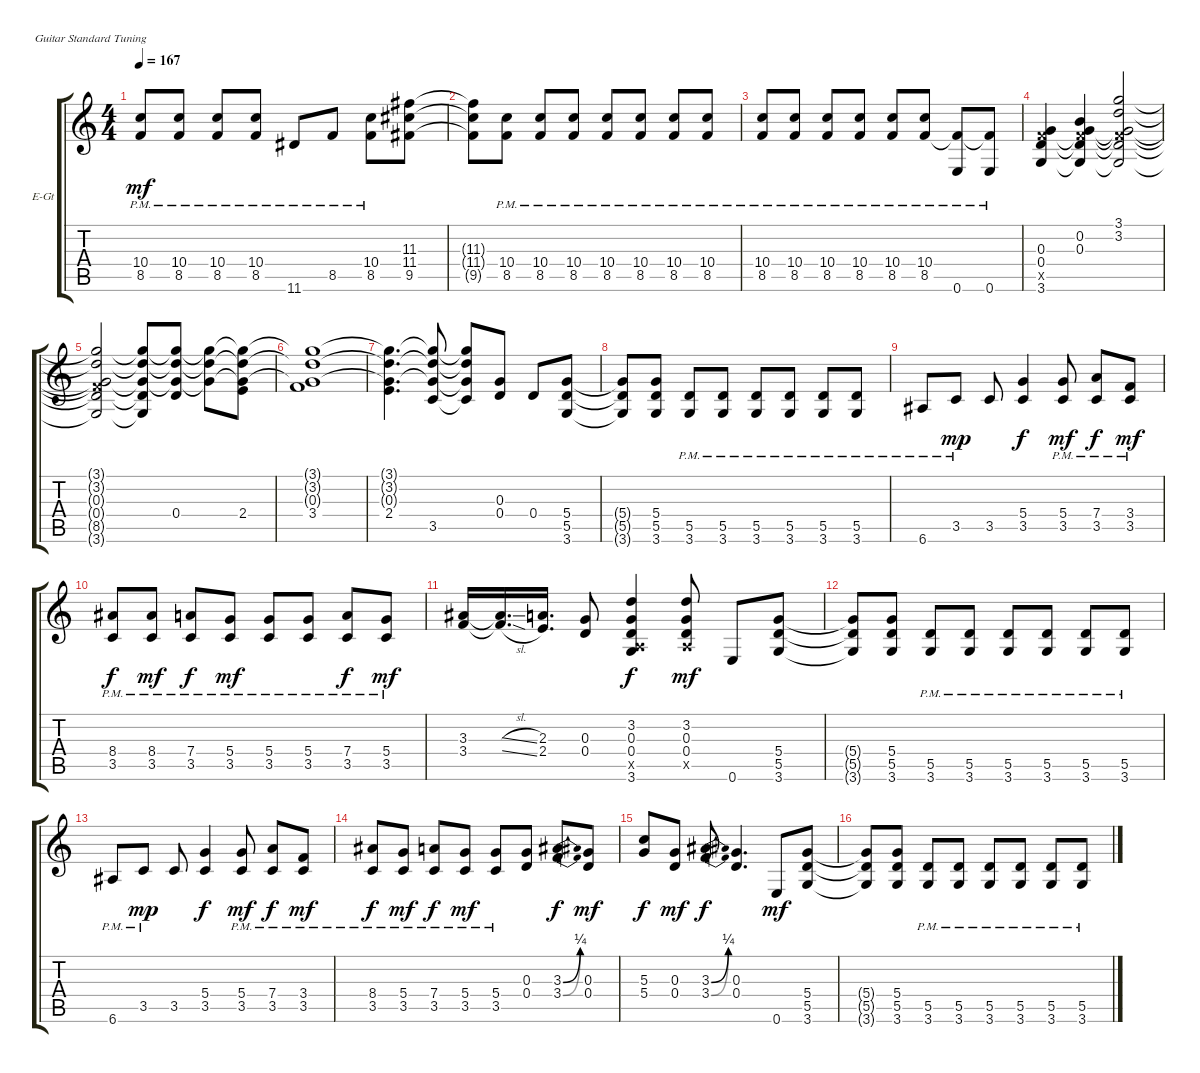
\bracketExtendMode groupsimilarinstruments
\firstSystemTrackNameOrientation horizontal
\otherSystemsTrackNameOrientation horizontal
\track ("Rhythm" "E-Gt") {instrument overdrivenguitar}
\staff {score tabs}
\tuning (E4 B3 G3 D3 A2 E2)
\ts (4 4)
\tempo 167
\clef g2
\scale
0.208337
\ks c
(10.4{pm} 8.5{pm}).8{dy mf} (10.4{pm} 8.5{pm}).8 (10.4{pm} 8.5{pm}).8 (10.4{pm} 8.5{pm}).8 11.6{pm}.8 8.5{pm}.8 (10.4{pm} 8.5{pm}).8 (11.3 11.4 9.5).8 |
\scale
0.281835 (11.3{t} 11.4{t} 9.5{t}).8 (10.4{pm} 8.5{pm}).8 (10.4{pm} 8.5{pm}).8 (10.4{pm} 8.5{pm}).8 (10.4{pm} 8.5{pm}).8 (10.4{pm} 8.5{pm}).8 (10.4{pm} 8.5{pm}).8 (10.4{pm} 8.5{pm}).8 |
\scale
0.290166 (10.4{pm} 8.5{pm}).8 (10.4{pm} 8.5{pm}).8 (10.4{pm} 8.5{pm}).8 (10.4{pm} 8.5{pm}).8 (10.4{pm} 8.5{pm}).8 (10.4{pm} 8.5{pm}).8 (0.6 8.5{pm t}).8 (0.6 8.5{pm t}).8 |
\scale
0.221904 (0.3 0.4 3.6 8.5{x}).4 (0.2 0.3 0.4{t} 8.5{x t} 3.6{t}).4 (3.1 3.2 0.3{t} 0.4{t} 8.5{x t} 3.6{t}).2 |
\scale
0.206235 (3.1{t} 3.2{t} 0.3{t} 0.4{t} 8.5{x t} 3.6{t}).2 (0.4{t} 3.6{t} 3.1{t} 3.2{t} 0.3{t}).8 (3.1{t} 3.2{t} 0.3{t} 0.4).8 (3.1{t} 3.2{t} 0.3{t}).8 (3.2{t} 0.3{t} 2.4 3.1{t}).8 |
\scale
0.278597 (3.1{t} 3.2{t} 0.3{t} 3.4).1 |
\scale
0.292119 (3.1{t} 3.2{t} 0.3{t} 2.4).4{d} (3.1{t} 3.2{t} 0.3{t} 3.5).8 (3.1{t} 3.2{t} 0.3{t} 3.5{t}).8 (0.3 0.4).8 0.4.8 (5.4 5.5 3.6).8 |
\scale
0.221595 (5.4{t} 5.5{t} 3.6{t}).8 (5.5 3.6 5.4).8 (5.5{pm} 3.6{pm}).8 (5.5{pm} 3.6{pm}).8 (5.5{pm} 3.6{pm}).8 (5.5{pm} 3.6{pm}).8 (5.5{pm} 3.6{pm}).8 (5.5{pm} 3.6{pm}).8 |
\scale
0.208517 6.6{pm}.8 3.5{pm}.8{dy mp} 3.5.8 (5.4 3.5).4{dy f} (5.4{pm} 3.5{pm}).8{dy mf} (7.4{pm} 3.5{pm}).8{dy f} (3.4{pm} 3.5{pm}).8{dy mf} |
\scale
0.277937 (8.4{pm} 3.5{pm}).8{dy f} (8.4{pm} 3.5{pm}).8{dy mf} (7.4{pm} 3.5{pm}).8{dy f} (5.4{pm} 3.5{pm}).8{dy mf} (5.4{pm} 3.5{pm}).8 (5.4{pm} 3.5{pm}).8 (7.4{pm} 3.5{pm}).8{dy f} (5.4{pm} 3.5{pm}).8{dy mf} |
\scale
0.296562 (3.3 3.4).16 (3.3{sl t} 3.4{sl t}).16{d} (2.3 2.4).16{d} (0.3 0.4).8 (0.4 0.5{x} 3.6 3.2 0.3).4{dy f} (0.3 0.4 3.2 0.5{x}).8{dy mf} 0.6.8 (5.4 5.5 3.6).8 |
\scale
0.222063 (5.4{t} 5.5{t} 3.6{t}).8 (5.5 3.6 5.4).8 (5.5{pm} 3.6{pm}).8 (5.5{pm} 3.6{pm}).8 (5.5{pm} 3.6{pm}).8 (5.5{pm} 3.6{pm}).8 (5.5{pm} 3.6{pm}).8 (5.5{pm} 3.6{pm}).8 |
\scale
0.204769 6.6{pm}.8 3.5{pm}.8{dy mp} 3.5.8 (5.4 3.5).4{dy f} (5.4{pm} 3.5{pm}).8{dy mf} (7.4{pm} 3.5{pm}).8{dy f} (3.4{pm} 3.5{pm}).8{dy mf} |
\scale
0.277448 (8.4{pm} 3.5{pm}).8{dy f} (5.4{pm} 3.5{pm}).8{dy mf} (7.4{pm} 3.5{pm}).8{dy f} (5.4{pm} 3.5{pm}).8{dy mf} (5.4{pm} 3.5{pm}).8 (0.3 0.4).8 (3.3{be (bend 0 0 60 1)} 3.4{be (bend 0 0 60 1)}).8{dy f} (0.3 0.4).8{dy mf} |
\scale
0.295643 (5.3 5.4).8{dy f} (0.3 0.4).8{dy mf} (3.3{be (bend 0 0 60 1)} 3.4{be (bend 0 0 60 1)}).8{dy f} (0.3 0.4).4{d} 0.6.8{dy mf} (5.4 5.5 3.6).8 |
\scale
0.222043 (5.4{t} 5.5{t} 3.6{t}).8 (5.5 3.6 5.4).8 (5.5{pm} 3.6{pm}).8 (5.5{pm} 3.6{pm}).8 (5.5{pm} 3.6{pm}).8 (5.5{pm} 3.6{pm}).8 (5.5{pm} 3.6{pm}).8 (5.5{pm} 3.6{pm}).8
